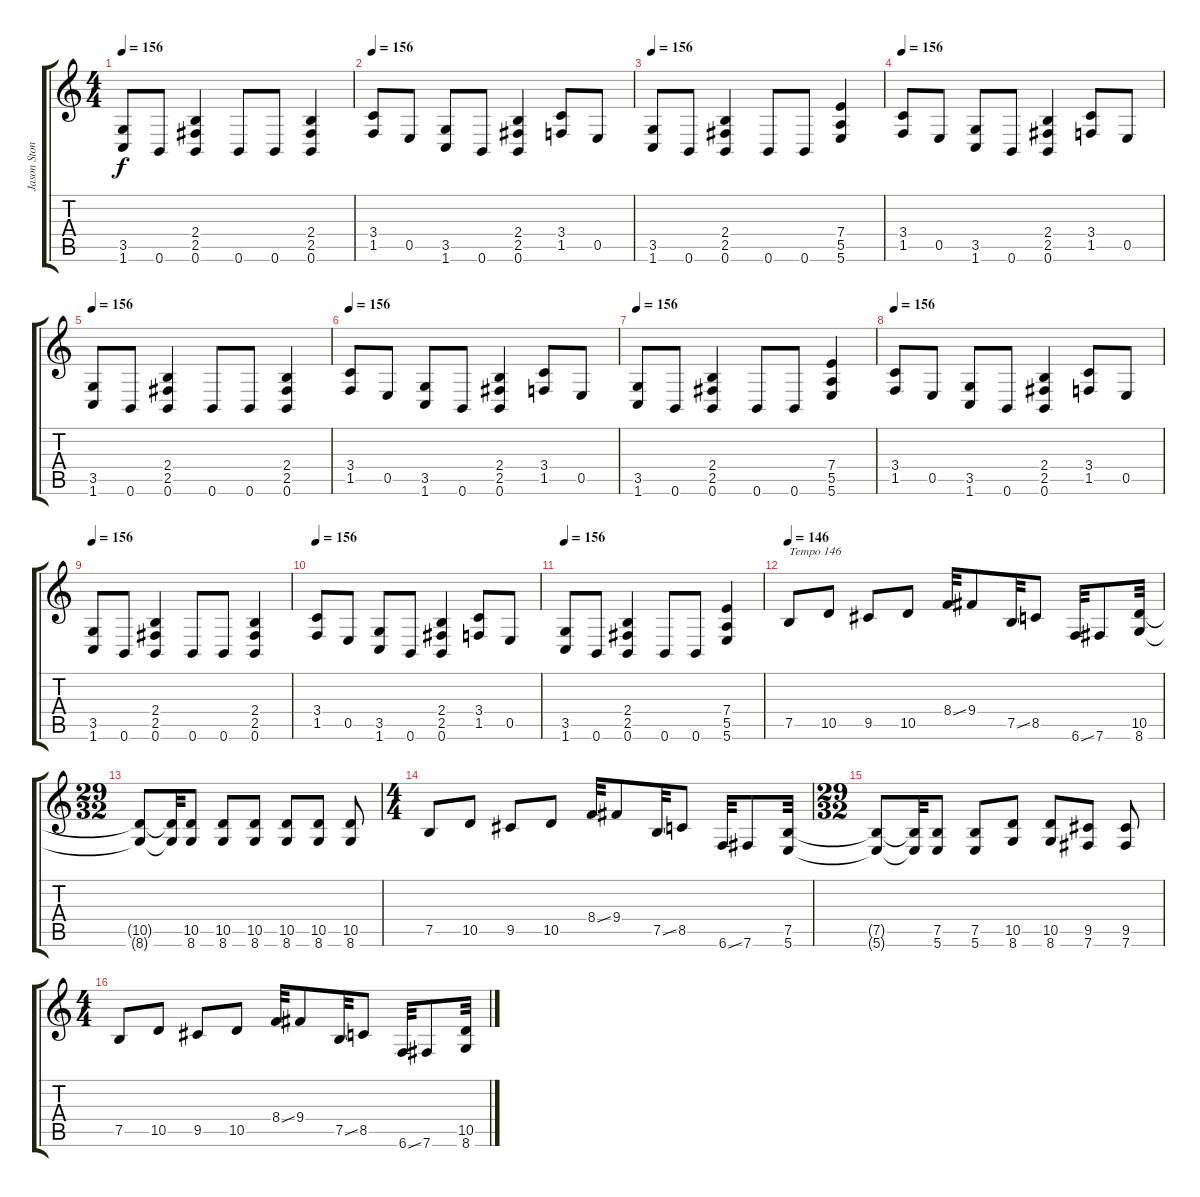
\track ("Jason Stone" "Jason Ston") {instrument distortionguitar}
\staff {score tabs}
\tuning (B3 Gb3 D3 A2 E2 B1) {hide}
\ts (4 4)
\tempo 156
\clef g2
\ks c
(3.5 1.6).8{dy f} 0.6.8 (2.4 2.5 0.6).4 0.6.8 0.6.8 (2.4 2.5 0.6).4 |
\tempo 156
(3.4 1.5).8 0.5.8 (3.5 1.6).8 0.6.8 (2.4 2.5 0.6).4 (3.4 1.5).8 0.5.8 |
\tempo 156
(3.5 1.6).8 0.6.8 (2.4 2.5 0.6).4 0.6.8 0.6.8 (7.4 5.5 5.6).4 |
\tempo 156
(3.4 1.5).8 0.5.8 (3.5 1.6).8 0.6.8 (2.4 2.5 0.6).4 (3.4 1.5).8 0.5.8 |
\tempo 156
(3.5 1.6).8 0.6.8 (2.4 2.5 0.6).4 0.6.8 0.6.8 (2.4 2.5 0.6).4 |
\tempo 156
(3.4 1.5).8 0.5.8 (3.5 1.6).8 0.6.8 (2.4 2.5 0.6).4 (3.4 1.5).8 0.5.8 |
\tempo 156
(3.5 1.6).8 0.6.8 (2.4 2.5 0.6).4 0.6.8 0.6.8 (7.4 5.5 5.6).4 |
\tempo 156
(3.4 1.5).8 0.5.8 (3.5 1.6).8 0.6.8 (2.4 2.5 0.6).4 (3.4 1.5).8 0.5.8 |
\tempo 156
(3.5 1.6).8 0.6.8 (2.4 2.5 0.6).4 0.6.8 0.6.8 (2.4 2.5 0.6).4 |
\tempo 156
(3.4 1.5).8 0.5.8 (3.5 1.6).8 0.6.8 (2.4 2.5 0.6).4 (3.4 1.5).8 0.5.8 |
\tempo 156
(3.5 1.6).8 0.6.8 (2.4 2.5 0.6).4 0.6.8 0.6.8 (7.4 5.5 5.6).4 |
\tempo 146
7.5.8{txt "Tempo 146"} 10.5.8 9.5.8 10.5.8 8.4{ss}.32 9.4.8 7.5{ss}.32 8.5.8 6.6{ss}.32 7.6.8 (10.5 8.6).32 |
\ts (29 32)
(10.5{t} 8.6{t}).8 (10.5{t} 8.6{t}).32 (10.5 8.6).8 (10.5 8.6).8 (10.5 8.6).8 (10.5 8.6).8 (10.5 8.6).8 (10.5 8.6).8 |
\ts (4 4)
7.5.8 10.5.8 9.5.8 10.5.8 8.4{ss}.32 9.4.8 7.5{ss}.32 8.5.8 6.6{ss}.32 7.6.8 (7.5 5.6).32 |
\ts (29 32)
(7.5{t} 5.6{t}).8 (7.5{t} 5.6{t}).32 (7.5 5.6).8 (7.5 5.6).8 (10.5 8.6).8 (10.5 8.6).8 (9.5 7.6).8 (9.5 7.6).8 |
\ts (4 4)
7.5.8 10.5.8 9.5.8 10.5.8 8.4{ss}.32 9.4.8 7.5{ss}.32 8.5.8 6.6{ss}.32 7.6.8 (10.5 8.6).32
